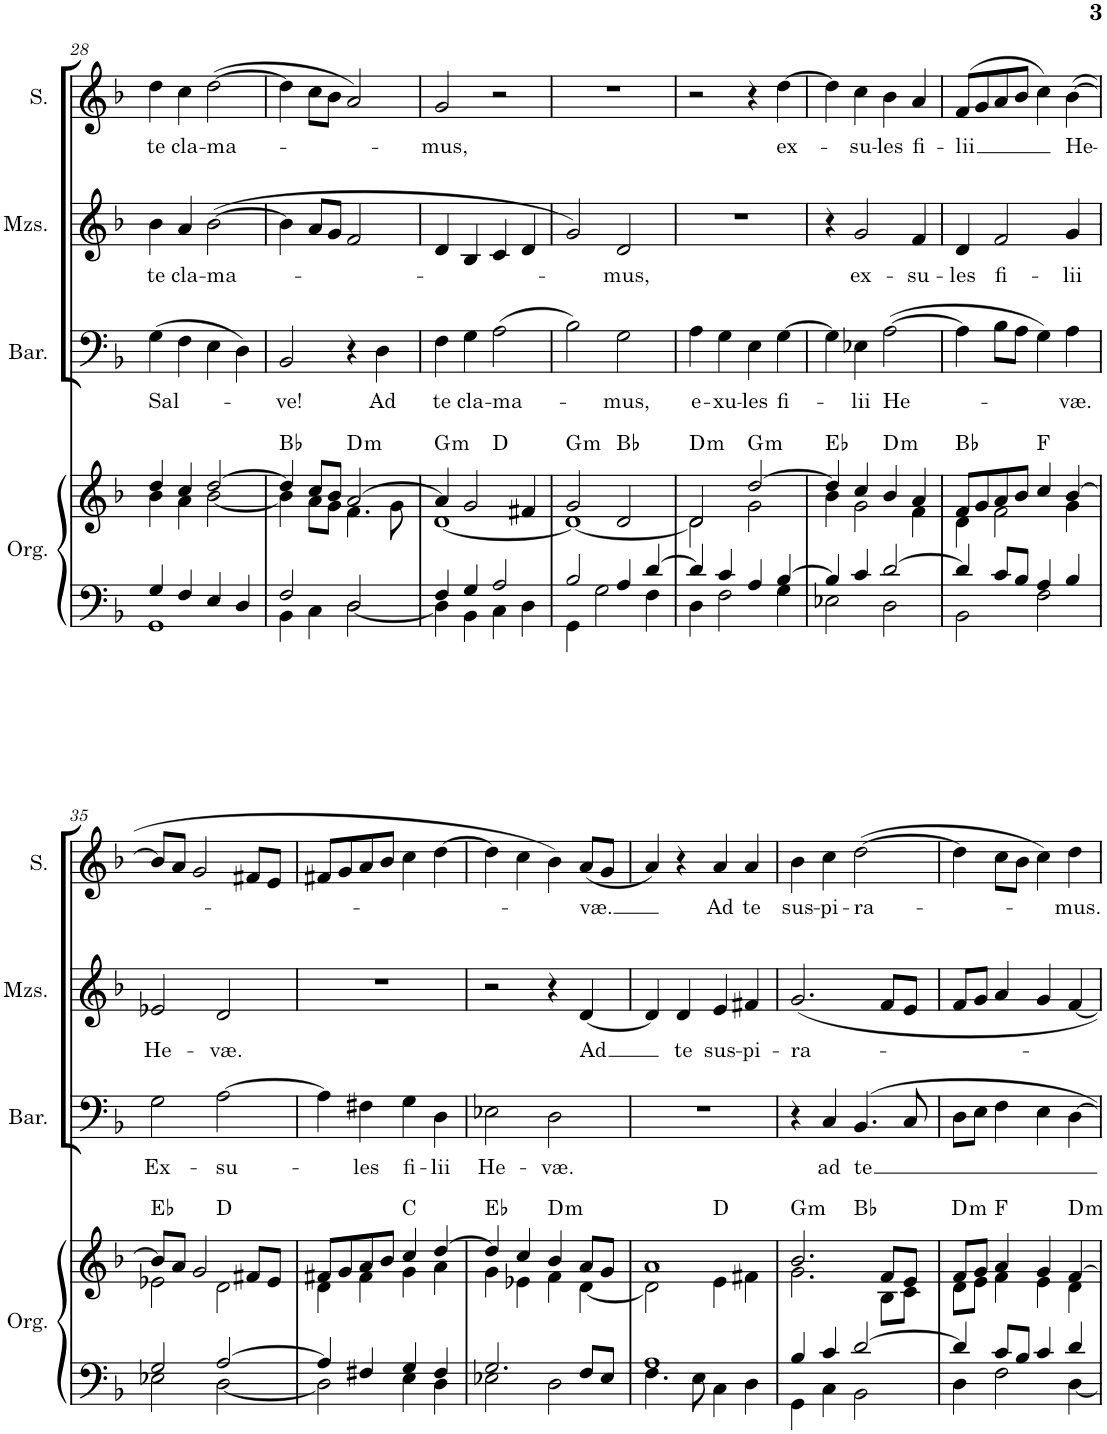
**kern	**kern	**harte	**kern	**text	**kern	**text	**kern	**text
*part4	*part4	*part4	*part3	*part3	*part2	*part2	*part1	*part1
*staff5	*staff4	*	*staff3	*staff3	*staff2	*staff2	*staff1	*staff1
*I"Órgano	*	*	*I"Barítono	*	*I"Mezzosoprano	*	*I"Soprano	*
*	*	*	*I'Bar.	*	*I'Mzs.	*	*I'S.	*
!!LO:PB:g=z
*clefF4	*clefG2	*	*clefF4	*	*clefG2	*	*clefG2	*
*k[b-]	*k[b-]	*	*k[b-]	*	*k[b-]	*	*k[b-]	*
*M4/4	*M4/4	*	*M4/4	*	*M4/4	*	*M4/4	*
*met(c)	*met(c)	*	*met(c)	*	*met(c)	*	*met(c)	*
=28	=28	=28	=28	=28	=28	=28	=28	=28
*^	*^	*	*	*	*	*	*	*
!	!	!	!	!	!	!LO:LY:b	!	!LO:LY:b	!	!LO:LY:b
4G/	1GG	4dd/	4b-\	.	(4G\	Sal-	4b-\	te	4dd\	te
!	!	!	!	!	!	!	!	!LO:LY:b	!	!LO:LY:b
4F/	.	4cc/	4a\	.	4F\	.	4a/	-cla-	4cc\	cla-
!	!	!	!	!	!	!	!	!LO:LY:b	!	!LO:LY:b
4E/	.	[2dd/	[2b-\	.	4E\	.	([2b-\	-ma-	([2dd\	-ma-
4D/	.	.	.	.	4D\)	.	.	.	.	.
=29	=29	=29	=29	=29	=29	=29	=29	=29	=29	=29
!	!	!	!	!	!	!LO:LY:b	!	!	!	!
2F/	4BB-\	4dd/]	4b-\]	Bb:maj	2BB-/	-ve!	4b-\]	.	4dd\]	.
.	4C\	8cc/L	8a\L	.	.	.	8a/L	.	8cc\L	.
.	.	8b-/J	8g\J	.	.	.	8g/J	.	8b-\J	.
!	!	!	!	!LO:H:kt=m	!	!	!	!	!	!
2D/	[2D\	[2a/	4.f\	D:min	4r	.	2f/	.	2a/)	.
!	!	!	!	!	!	!LO:LY:b	!	!	!	!
.	.	.	.	.	4D\	Ad	.	.	.	.
.	.	.	8g\	.	.	.	.	.	.	.
=30	=30	=30	=30	=30	=30	=30	=30	=30	=30	=30
!	!	!	!	!LO:H:kt=m	!	!LO:LY:b	!	!	!	!LO:LY:b
*	*	*	*^	*	*	*	*	*	*	*
4F/	4D\]	4a/]	[1d	2ryy	G:min	4F\	te	4d/	.	2g/	-mus,
!	!	!	!	!	!	!	!LO:LY:b	!	!	!	!
4G/	4BB-\	2g/	.	.	.	4G\	cla-	4B-/	.	.	.
!	!	!	!	!	!	!	!LO:LY:b	!	!	!	!
2A/	4C\	.	.	2ryy	D:maj	(2A\	-ma-	4c/	.	2r	.
.	4D\	4f#X/	.	.	.	.	.	4d/	.	.	.
=31	=31	=31	=31	=31	=31	=31	=31	=31	=31	=31	=31
!	!	!	!	!	!LO:H:kt=m	!	!	!	!	!	!
*	*	*	*v	*v	*	*	*	*	*	*	*
2B-/	4GG\	2g/	1d_	G:min	2B-\)	.	2g/)	.	1r	.
.	2G\	.	.	.	.	.	.	.	.	.
!	!	!	!	!	!	!LO:LY:b	!	!LO:LY:b	!	!
4A/	.	2d/	.	Bb:maj	2G\	-mus,	2d/	-mus,	.	.
[4d/	4F\	.	.	.	.	.	.	.	.	.
=32	=32	=32	=32	=32	=32	=32	=32	=32	=32	=32
!	!	!	!	!LO:H:kt=m	!	!LO:LY:b	!	!	!	!
4d/]	4D\	2d/	2d\]	D:min	4A\	e-	1r	.	2r	.
!	!	!	!	!	!	!LO:LY:b	!	!	!	!
4c/	2F\	.	.	.	4G\	-xu-	.	.	.	.
!	!	!	!	!LO:H:kt=m	!	!LO:LY:b	!	!	!	!
4A/	.	[2dd/	2g\	G:min	4E\	-les	.	.	4r	.
!	!	!	!	!	!	!LO:LY:b	!	!	!	!LO:LY:b
[4B-/	4G\	.	.	.	[4G\	fi-	.	.	[4dd\	ex-
=33	=33	=33	=33	=33	=33	=33	=33	=33	=33	=33
4B-/]	2E-X\	4dd/]	4b-\	Eb:maj	4G\]	.	4r	.	4dd\]	.
!	!	!	!	!	!	!LO:LY:b	!	!LO:LY:b	!	!LO:LY:b
4c/	.	4cc/	2g\	.	4E-X\	-lii	2g/	ex-	4cc\	-su-
!	!	!	!	!LO:H:kt=m	!	!LO:LY:b	!	!	!	!LO:LY:b
[2d/	2D\	4b-/	.	D:min	([2A\	He-	.	.	4b-\	-les
!	!	!	!	!	!	!	!	!LO:LY:b	!	!LO:LY:b
.	.	4a/	4f\	.	.	.	4f/	-su-	4a/	fi-
=34	=34	=34	=34	=34	=34	=34	=34	=34	=34	=34
!	!	!	!	!	!	!	!	!LO:LY:b	!	!LO:LY:b
4d/]	2BB-\	8f/L	4d\	Bb:maj	4A\]	.	4d/	-les	(8f/L	-lii
.	.	8g/	.	.	.	.	.	.	8g/	.
!	!	!	!	!	!	!	!	!LO:LY:b	!	!
8c/L	.	8a/	2f\	.	8B-\L	.	2f/	fi-	8a/	.
8B-/J	.	8b-/J	.	.	8A\J	.	.	.	8b-/J	.
4A/	2F\	4cc/	.	F:maj	4G\)	.	.	.	4cc\)	.
!	!	!	!	!	!	!LO:LY:b	!	!LO:LY:b	!	!LO:LY:b
4B-/	.	[4b-/	4g\	.	4A\	-væ.	4g/	-lii	([4b-\	He-
!!LO:LB:g=z
=35	=35	=35	=35	=35	=35	=35	=35	=35	=35	=35
!	!	!	!	!	!	!LO:LY:b	!	!LO:LY:b	!	!
2G/	2E-X\	8b-/L]	2e-X\	Eb:maj	2G\	Ex-	2e-X/	He-	8b-/L]	.
.	.	8a/J	.	.	.	.	.	.	8a/J	.
.	.	2g/	.	.	.	.	.	.	2g/	.
!	!	!	!	!	!	!LO:LY:b	!	!LO:LY:b	!	!
[2A/	[2D\	.	2d\	D:maj	[2A\	-su-	2d/	-væ.	.	.
.	.	8f#X/L	.	.	.	.	.	.	8f#X/L	.
.	.	8e-/J	.	.	.	.	.	.	8e/J	.
=36	=36	=36	=36	=36	=36	=36	=36	=36	=36	=36
4A/]	2D\]	8f#X/L	4d\	.	4A\]	.	1r	.	8f#X/L	.
.	.	8g/	.	.	.	.	.	.	8g/	.
!	!	!	!	!	!	!LO:LY:b	!	!	!	!
4F#X/	.	8a/	4f#\	.	4F#X\	-les	.	.	8a/	.
.	.	8b-/J	.	.	.	.	.	.	8b-/J	.
!	!	!	!	!	!	!LO:LY:b	!	!	!	!
4G/	4E\	4cc/	4g\	C:maj	4G\	fi-	.	.	4cc\	.
!	!	!	!	!	!	!LO:LY:b	!	!	!	!
4F#/	4D\	[4dd/	4a\	.	4D\	-lii	.	.	[4dd\	.
=37	=37	=37	=37	=37	=37	=37	=37	=37	=37	=37
!	!	!	!	!	!	!LO:LY:b	!	!	!	!
2.G/	2E-X\	4dd/]	4g\	Eb:maj	2E-X\	He-	2r	.	4dd\]	.
.	.	4cc/	4e-X\	.	.	.	.	.	4cc\	.
!	!	!	!	!LO:H:kt=m	!	!LO:LY:b	!	!	!	!
.	2D\	4b-/	4f\	D:min	2D\	-væ.	4r	.	4b-\)	.
!	!	!	!	!	!	!	!	!LO:LY:b	!	!LO:LY:b
8F/L	.	8a/L	[4d\	.	.	.	[4d/	Ad	(8a/L	-væ.
8E-/J	.	8g/J	.	.	.	.	.	.	8g/J	.
=38	=38	=38	=38	=38	=38	=38	=38	=38	=38	=38
1A	4.F\	1a	2d\]	.	1r	.	4d/]	.	4a/)	.
!	!	!	!	!	!	!	!	!LO:LY:b	!	!
.	.	.	.	.	.	.	4d/	te	4r	.
.	8E\	.	.	.	.	.	.	.	.	.
!	!	!	!	!	!	!	!	!LO:LY:b	!	!LO:LY:b
.	4C\	.	4e\	D:maj	.	.	4e/	sus-	4a/	Ad
!	!	!	!	!	!	!	!	!LO:LY:b	!	!LO:LY:b
.	4D\	.	4f#X\	.	.	.	4f#X/	-pi-	4a/	te
=39	=39	=39	=39	=39	=39	=39	=39	=39	=39	=39
!	!	!	!	!LO:H:kt=m	!	!	!	!LO:LY:b	!	!LO:LY:b
*	*	*	*^	*	*	*	*	*	*	*
4B-/	4GG\	2.b-/	2.g\	2ryy	G:min	4r	.	2.g/	-ra-	4b-\	sus-
!	!	!	!	!	!	!	!LO:LY:b	!	!	!	!LO:LY:b
4c/	4C\	.	.	.	.	4C/	ad	.	.	4cc\	-pi-
!	!	!	!	!	!	!	!LO:LY:b	!	!	!	!LO:LY:b
[2d/	2BB-\	.	.	2ryy	Bb:maj	4.BB-/	te	.	.	([2dd\	-ra-
.	.	8f/L	8B-\L	.	.	.	.	8f/L	.	.	.
.	.	8e/J	8c\J	.	.	8C/	.	8e/J	.	.	.
=40	=40	=40	=40	=40	=40	=40	=40	=40	=40	=40	=40
!	!	!	!	!	!LO:H:kt=m	!	!	!	!	!	!
*	*	*	*v	*v	*	*	*	*	*	*	*
4d/]	4D\	8f/L	8d\L	D:min	8D\L	.	8f/L	.	4dd\]	.
.	.	8g/J	8e\J	.	8E\J	.	8g/J	.	.	.
8c/L	2F\	4a/	4f\	F:maj	4F\	.	4a/	.	8cc\L	.
8B-/J	.	.	.	.	.	.	.	.	8b-\J	.
4c/	.	4g/	4e\	.	4E\	.	4g/	.	4cc\)	.
!	!	!	!	!LO:H:kt=m	!	!	!	!	!	!LO:LY:b
4d/	[4D\	[4f/	4d\	D:min	[4D\	.	[4f/	.	4dd\	mus.
*v	*v	*	*	*	*	*	*	*	*	*
*	*v	*v	*	*	*	*	*	*	*
=	=	=	=	=	=	=	=	=
*-	*-	*-	*-	*-	*-	*-	*-	*-
